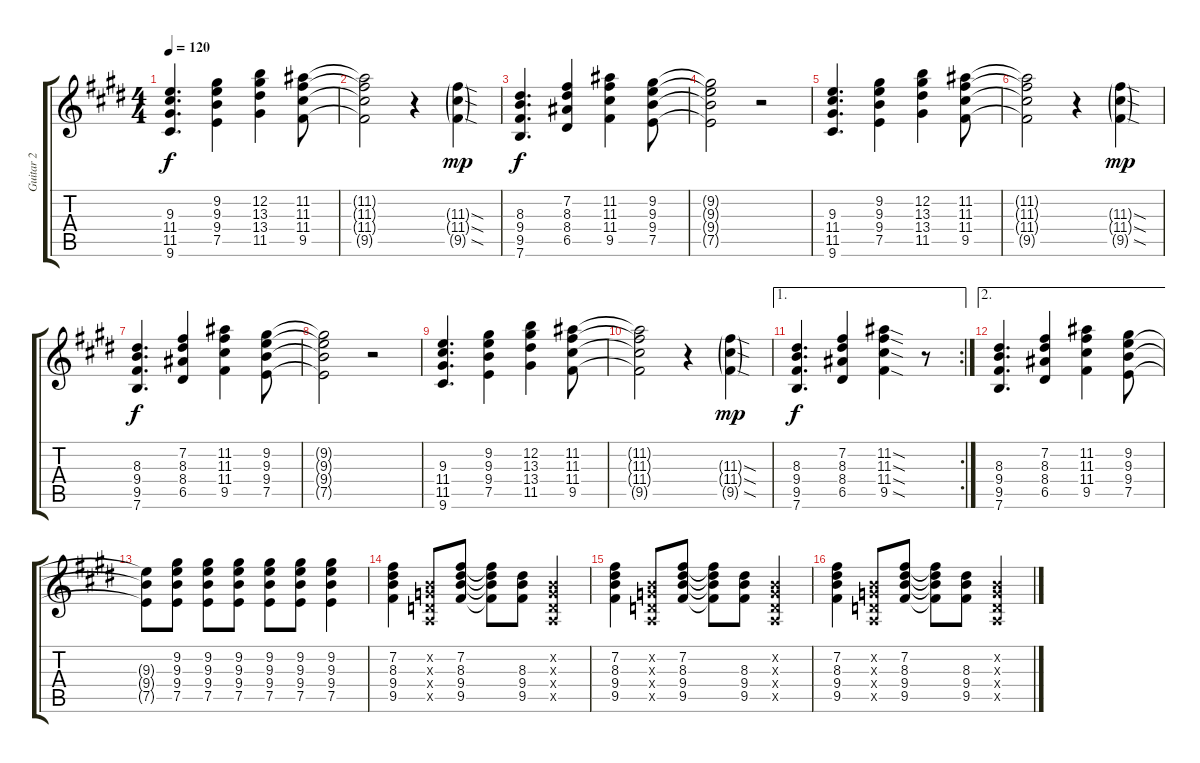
\track ("Guitar 2" "Guitar 2") {instrument electricguitarclean}
\staff {score tabs}
\tuning (E4 B3 G3 D3 A2 E2) {hide}
\ts (4 4)
\tempo 120
\clef g2
\ks e
(9.3 11.4 11.5 9.6).4{d dy f} (9.2 9.3 9.4 7.5).4 (12.2 13.3 13.4 11.5).4 (11.2 11.3 11.4 9.5).8 |
(11.2{t} 11.3{t} 11.4{t} 9.5{t}).2 r.4 (11.3{sod g} 11.4{sod g} 9.5{sod g}).4{dy mp} |
(8.3 9.4 9.5 7.6).4{d dy f} (7.2 8.3 8.4 6.5).4 (11.2 11.3 11.4 9.5).4 (9.2 9.3 9.4 7.5).8 |
(9.2{t} 9.3{t} 9.4{t} 7.5{t}).2 r.2 |
(9.3 11.4 11.5 9.6).4{d} (9.2 9.3 9.4 7.5).4 (12.2 13.3 13.4 11.5).4 (11.2 11.3 11.4 9.5).8 |
(11.2{t} 11.3{t} 11.4{t} 9.5{t}).2 r.4 (11.3{sod g} 11.4{sod g} 9.5{sod g}).4{dy mp} |
(8.3 9.4 9.5 7.6).4{d dy f} (7.2 8.3 8.4 6.5).4 (11.2 11.3 11.4 9.5).4 (9.2 9.3 9.4 7.5).8 |
(9.2{t} 9.3{t} 9.4{t} 7.5{t}).2 r.2 |
(9.3 11.4 11.5 9.6).4{d} (9.2 9.3 9.4 7.5).4 (12.2 13.3 13.4 11.5).4 (11.2 11.3 11.4 9.5).8 |
(11.2{t} 11.3{t} 11.4{t} 9.5{t}).2 r.4 (11.3{sod g} 11.4{sod g} 9.5{sod g}).4{dy mp} |
\ae 1
\rc 2
(8.3 9.4 9.5 7.6).4{d dy f} (7.2 8.3 8.4 6.5).4 (11.2{sod} 11.3{sod} 11.4{sod} 9.5{sod}).4 r.8 |
\ae 2
(8.3 9.4 9.5 7.6).4{d} (7.2 8.3 8.4 6.5).4 (11.2 11.3 11.4 9.5).4 (9.2 9.3 9.4 7.5).8 |
(9.3{t} 9.4{t} 7.5{t}).8 (9.2 9.3 9.4 7.5).8 (9.2 9.3 9.4 7.5).8 (9.2 9.3 9.4 7.5).8 (9.2 9.3 9.4 7.5).8 (9.2 9.3 9.4 7.5).8 (9.2 9.3 9.4 7.5).4 |
(7.2 8.3 9.4 9.5).4 (0.2{x} 0.3{x} 0.4{x} 0.5{x}).8 (7.2 8.3 9.4 9.5).8 (7.2{t} 8.3{t} 9.4{t} 9.5{t}).8 (8.3 9.4 9.5).8 (0.2{x} 0.3{x} 0.4{x} 0.5{x}).4 |
(7.2 8.3 9.4 9.5).4 (0.2{x} 0.3{x} 0.4{x} 0.5{x}).8 (7.2 8.3 9.4 9.5).8 (7.2{t} 8.3{t} 9.4{t} 9.5{t}).8 (8.3 9.4 9.5).8 (0.2{x} 0.3{x} 0.4{x} 0.5{x}).4 |
(7.2 8.3 9.4 9.5).4 (0.2{x} 0.3{x} 0.4{x} 0.5{x}).8 (7.2 8.3 9.4 9.5).8 (7.2{t} 8.3{t} 9.4{t} 9.5{t}).8 (8.3 9.4 9.5).8 (0.2{x} 0.3{x} 0.4{x} 0.5{x}).4
